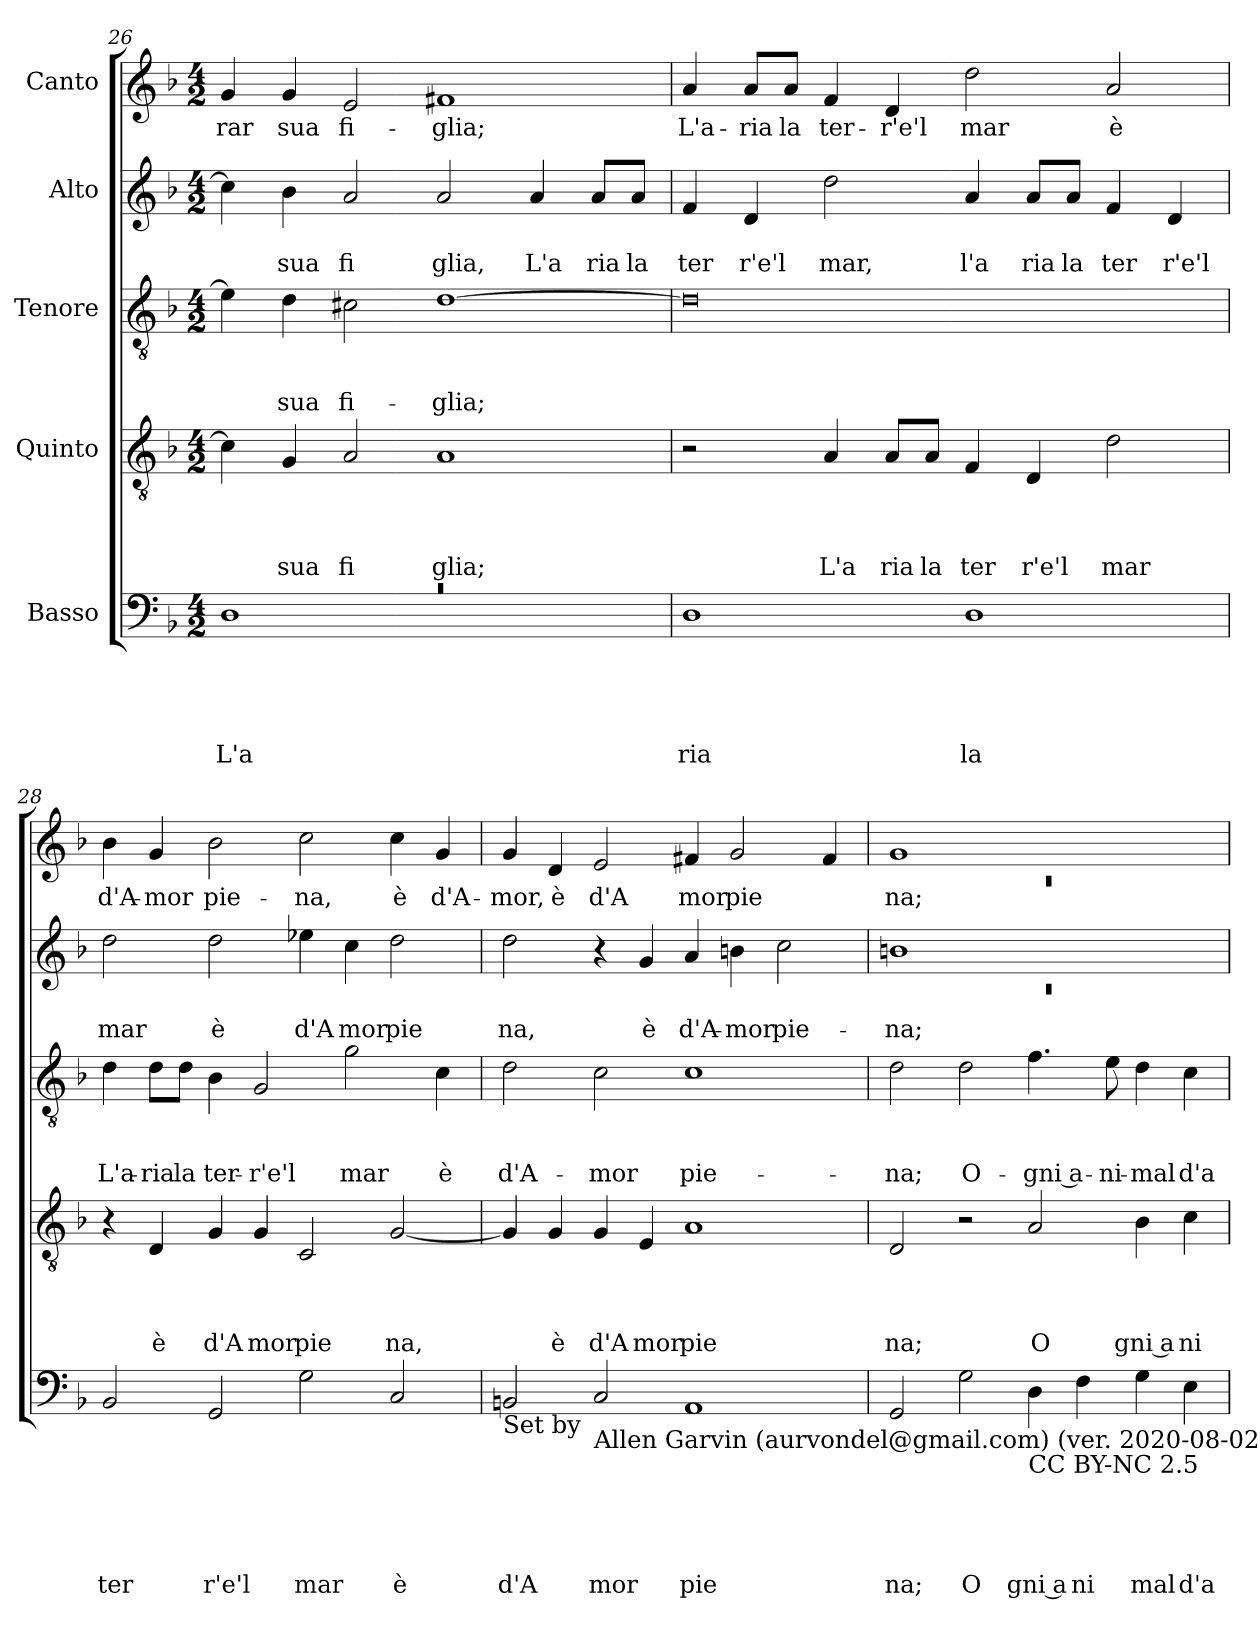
**kern	**text	**text	**text	**text	**text	**kern	**text	**text	**text	**text	**kern	**text	**text	**text	**kern	**text	**text	**kern	**text
*part5	*part5	*part5	*part5	*part5	*part5	*part4	*part4	*part4	*part4	*part4	*part3	*part3	*part3	*part3	*part2	*part2	*part2	*part1	*part1
*staff5	*staff5	*staff5	*staff5	*staff5	*staff5	*staff4	*staff4	*staff4	*staff4	*staff4	*staff3	*staff3	*staff3	*staff3	*staff2	*staff2	*staff2	*staff1	*staff1
*I"Basso	*	*	*	*	*	*I"Quinto	*	*	*	*	*I"Tenore	*	*	*	*I"Alto	*	*	*I"Canto	*
*clefF4	*	*	*	*	*	*clefGv2	*	*	*	*	*clefGv2	*	*	*	*clefG2	*	*	*clefG2	*
*k[b-]	*	*	*	*	*	*k[b-]	*	*	*	*	*k[b-]	*	*	*	*k[b-]	*	*	*k[b-]	*
*F:	*	*	*	*	*	*F:	*	*	*	*	*F:	*	*	*	*F:	*	*	*F:	*
*M4/2	*	*	*	*	*	*M4/2	*	*	*	*	*M4/2	*	*	*	*M4/2	*	*	*M4/2	*
=26	=26	=26	=26	=26	=26	=26	=26	=26	=26	=26	=26	=26	=26	=26	=26	=26	=26	=26	=26
!LO:N:vis=1	!	!	!	!	!LO:LY:b	!	!	!	!	!	!	!	!	!	!	!	!	!	!LO:LY:b
*^	*	*	*	*	*	*	*	*	*	*	*	*	*	*	*	*	*	*	*
0rc	1D	.	.	.	.	L'a	4c\]	.	.	.	.	4e\]	.	.	.	4cc\]	.	.	4g/	-rar
!	!	!	!	!	!	!	!	!	!	!	!LO:LY:b	!	!	!	!LO:LY:b	!	!	!LO:LY:b	!	!LO:LY:b
.	.	.	.	.	.	.	4G/	.	.	.	sua	4d\	.	.	sua	4b-\	.	sua	4g/	sua
!	!	!	!	!	!	!	!	!	!	!	!LO:LY:b	!	!	!	!LO:LY:b	!	!	!LO:LY:b	!	!LO:LY:b
.	.	.	.	.	.	.	2A/	.	.	.	fi	2c#X\	.	.	fi-	2a/	.	fi	2e/	fi-
!	!	!	!	!	!	!	!	!	!	!	!LO:LY:b	!	!	!	!LO:LY:b	!	!	!LO:LY:b	!	!LO:LY:b
.	1ryy	.	.	.	.	.	1A	.	.	.	glia;	[>1d	.	.	-glia;	2a/	.	glia,	1f#X	-glia;
!	!	!	!	!	!	!	!	!	!	!	!	!	!	!	!	!	!	!LO:LY:b	!	!
.	.	.	.	.	.	.	.	.	.	.	.	.	.	.	.	4a/	.	L'a	.	.
!	!	!	!	!	!	!	!	!	!	!	!	!	!	!	!	!	!	!LO:LY:b	!	!
.	.	.	.	.	.	.	.	.	.	.	.	.	.	.	.	8a/L	.	ria	.	.
!	!	!	!	!	!	!	!	!	!	!	!	!	!	!	!	!	!	!LO:LY:b	!	!
.	.	.	.	.	.	.	.	.	.	.	.	.	.	.	.	8a/J	.	la	.	.
*v	*v	*	*	*	*	*	*	*	*	*	*	*	*	*	*	*	*	*	*	*
=27	=27	=27	=27	=27	=27	=27	=27	=27	=27	=27	=27	=27	=27	=27	=27	=27	=27	=27	=27
!	!	!	!	!	!LO:LY:b	!	!	!	!	!	!	!	!	!	!	!	!LO:LY:b	!	!LO:LY:b
1D	.	.	.	.	ria	2r	.	.	.	.	0d]	.	.	.	4f/	.	ter	4a/	L'a-
!	!	!	!	!	!	!	!	!	!	!	!	!	!	!	!	!	!LO:LY:b	!	!LO:LY:b
.	.	.	.	.	.	.	.	.	.	.	.	.	.	.	4d/	.	r'e'l	8a/L	-ria
!	!	!	!	!	!	!	!	!	!	!	!	!	!	!	!	!	!	!	!LO:LY:b
.	.	.	.	.	.	.	.	.	.	.	.	.	.	.	.	.	.	8a/J	la
!	!	!	!	!	!	!	!	!	!	!LO:LY:b	!	!	!	!	!	!	!LO:LY:b	!	!LO:LY:b
.	.	.	.	.	.	4A/	.	.	.	L'a	.	.	.	.	2dd\	.	mar,	4f/	ter-
!	!	!	!	!	!	!	!	!	!	!LO:LY:b	!	!	!	!	!	!	!	!	!LO:LY:b
.	.	.	.	.	.	8A/L	.	.	.	ria	.	.	.	.	.	.	.	4d/	-r'e'l
!	!	!	!	!	!	!	!	!	!	!LO:LY:b	!	!	!	!	!	!	!	!	!
.	.	.	.	.	.	8A/J	.	.	.	la	.	.	.	.	.	.	.	.	.
!	!	!	!	!	!LO:LY:b	!	!	!	!	!LO:LY:b	!	!	!	!	!	!	!LO:LY:b	!	!LO:LY:b
1D	.	.	.	.	la	4F/	.	.	.	ter	.	.	.	.	4a/	.	l'a	2dd\	mar
!	!	!	!	!	!	!	!	!	!	!LO:LY:b	!	!	!	!	!	!	!LO:LY:b	!	!
.	.	.	.	.	.	4D/	.	.	.	r'e'l	.	.	.	.	8a/L	.	ria	.	.
!	!	!	!	!	!	!	!	!	!	!	!	!	!	!	!	!	!LO:LY:b	!	!
.	.	.	.	.	.	.	.	.	.	.	.	.	.	.	8a/J	.	la	.	.
!	!	!	!	!	!	!	!	!	!	!LO:LY:b	!	!	!	!	!	!	!LO:LY:b	!	!LO:LY:b
.	.	.	.	.	.	2d\	.	.	.	mar	.	.	.	.	4f/	.	ter	2a/	è
!	!	!	!	!	!	!	!	!	!	!	!	!	!	!	!	!	!LO:LY:b	!	!
.	.	.	.	.	.	.	.	.	.	.	.	.	.	.	4d/	.	r'e'l	.	.
=28	=28	=28	=28	=28	=28	=28	=28	=28	=28	=28	=28	=28	=28	=28	=28	=28	=28	=28	=28
!	!	!	!	!	!LO:LY:b	!	!	!	!	!	!	!	!	!LO:LY:b	!	!	!LO:LY:b	!	!LO:LY:b
2BB-/	.	.	.	.	ter	4r	.	.	.	.	4d\	.	.	L'a-	2dd\	.	mar	4b-\	d'A-
!	!	!	!	!	!	!	!	!	!	!LO:LY:b	!	!	!	!LO:LY:b	!	!	!	!	!LO:LY:b
.	.	.	.	.	.	4D/	.	.	.	è	8d\L	.	.	-ria	.	.	.	4g/	-mor
!	!	!	!	!	!	!	!	!	!	!	!	!	!	!LO:LY:b	!	!	!	!	!
.	.	.	.	.	.	.	.	.	.	.	8d\J	.	.	la	.	.	.	.	.
!	!	!	!	!	!LO:LY:b	!	!	!	!	!LO:LY:b	!	!	!	!LO:LY:b	!	!	!LO:LY:b	!	!LO:LY:b
2GG/	.	.	.	.	r'e'l	4G/	.	.	.	d'A	4B-\	.	.	ter-	2dd\	.	è	2b-\	pie-
!	!	!	!	!	!	!	!	!	!	!LO:LY:b	!	!	!	!LO:LY:b	!	!	!	!	!
.	.	.	.	.	.	4G/	.	.	.	mor	2G/	.	.	-r'e'l	.	.	.	.	.
!	!	!	!	!	!LO:LY:b	!	!	!	!	!LO:LY:b	!	!	!	!	!	!	!LO:LY:b	!	!LO:LY:b
2G\	.	.	.	.	mar	2C/	.	.	.	pie	.	.	.	.	4ee-X\	.	d'A	2cc\	-na,
!	!	!	!	!	!	!	!	!	!	!	!	!	!	!LO:LY:b	!	!	!LO:LY:b	!	!
.	.	.	.	.	.	.	.	.	.	.	2g\	.	.	mar	4cc\	.	mor	.	.
!	!	!	!	!	!LO:LY:b	!	!	!	!	!LO:LY:b	!	!	!	!	!	!	!LO:LY:b	!	!LO:LY:b
2C/	.	.	.	.	è	[<2G/	.	.	.	na,	.	.	.	.	2dd\	.	pie	4cc\	è
!	!	!	!	!	!	!	!	!	!	!	!	!	!	!LO:LY:b	!	!	!	!	!LO:LY:b
.	.	.	.	.	.	.	.	.	.	.	4c\	.	.	è	.	.	.	4g/	d'A-
!!LO:LB:g=z
=29	=29	=29	=29	=29	=29	=29	=29	=29	=29	=29	=29	=29	=29	=29	=29	=29	=29	=29	=29
!LO:TX:b:t=Set by	!	!	!	!	!	!	!	!	!	!	!	!	!	!	!	!	!	!	!
!	!	!	!	!	!LO:LY:b	!	!	!	!	!	!	!	!	!LO:LY:b	!	!	!LO:LY:b	!	!LO:LY:b
2BBn/	.	.	.	.	d'A	4G/]	.	.	.	.	2d\	.	.	d'A-	2dd\	.	na,	4g/	-mor,
!	!	!	!	!	!	!	!	!	!	!LO:LY:b	!	!	!	!	!	!	!	!	!LO:LY:b
.	.	.	.	.	.	4G/	.	.	.	è	.	.	.	.	.	.	.	4d/	è
!LO:TX:b:t=Allen Garvin (aurvondel@gmail.com) (ver. 2020-08-02)	!	!	!	!	!	!	!	!	!	!	!	!	!	!	!	!	!	!	!
!	!	!	!	!	!LO:LY:b	!	!	!	!	!LO:LY:b	!	!	!	!LO:LY:b	!	!	!	!	!LO:LY:b
2C/	.	.	.	.	mor	4G/	.	.	.	d'A	2c\	.	.	-mor	4r	.	.	2e/	d'A
!	!	!	!	!	!	!	!	!	!	!LO:LY:b	!	!	!	!	!	!	!LO:LY:b	!	!
.	.	.	.	.	.	4E/	.	.	.	mor	.	.	.	.	4g/	.	è	.	.
!	!	!	!	!	!LO:LY:b	!	!	!	!	!LO:LY:b	!	!	!	!LO:LY:b	!	!	!LO:LY:b	!	!LO:LY:b
1AA	.	.	.	.	pie	1A	.	.	.	pie	1c	.	.	pie-	4a/	.	d'A-	4f#X/	mor
!	!	!	!	!	!	!	!	!	!	!	!	!	!	!	!	!	!LO:LY:b	!	!LO:LY:b
.	.	.	.	.	.	.	.	.	.	.	.	.	.	.	4bn\	.	-mor	2g/	pie
!	!	!	!	!	!	!	!	!	!	!	!	!	!	!	!	!	!LO:LY:b	!	!
.	.	.	.	.	.	.	.	.	.	.	.	.	.	.	2cc\	.	pie-	.	.
.	.	.	.	.	.	.	.	.	.	.	.	.	.	.	.	.	.	4f#/	.
=30	=30	=30	=30	=30	=30	=30	=30	=30	=30	=30	=30	=30	=30	=30	=30	=30	=30	=30	=30
*	*	*	*	*	*	*	*	*	*	*	*	*	*	*	*^	*	*	*^	*
!	!	!	!	!	!LO:LY:b	!	!	!	!	!LO:LY:b	!	!	!	!LO:LY:b	!	!LO:N:vis=1	!	!LO:LY:b	!	!LO:N:vis=1	!LO:LY:b
2GG/	.	.	.	.	na;	2D/	.	.	.	na;	2d\	.	.	-na;	1bn	0rc	.	-na;	1g	0rc	na;
!	!	!	!	!	!LO:LY:b	!	!	!	!	!	!	!	!	!LO:LY:b	!	!	!	!	!	!	!
2G\	.	.	.	.	O	2r	.	.	.	.	2d\	.	.	O-	.	.	.	.	.	.	.
!LO:TX:b:t=CC BY-NC 2.5	!	!	!	!	!	!	!	!	!	!	!	!	!	!	!	!	!	!	!	!	!
!	!	!	!	!	!LO:LY:b:rj	!	!	!	!	!LO:LY:b	!	!	!	!LO:LY:b:rj	!	!	!	!	!	!	!
4D\	.	.	.	.	gni a	2A/	.	.	.	O	4.f\	.	.	-gni a-	1ryy	.	.	.	1ryy	.	.
!	!	!	!	!	!LO:LY:b	!	!	!	!	!	!	!	!	!	!	!	!	!	!	!	!
4F\	.	.	.	.	ni	.	.	.	.	.	.	.	.	.	.	.	.	.	.	.	.
!	!	!	!	!	!	!	!	!	!	!	!	!	!	!LO:LY:b	!	!	!	!	!	!	!
.	.	.	.	.	.	.	.	.	.	.	8e\	.	.	-ni-	.	.	.	.	.	.	.
!	!	!	!	!	!LO:LY:b	!	!	!	!	!LO:LY:b:rj	!	!	!	!LO:LY:b	!	!	!	!	!	!	!
4G\	.	.	.	.	mal	4B-\	.	.	.	gni a	4d\	.	.	-mal	.	.	.	.	.	.	.
!	!	!	!	!	!LO:LY:b	!	!	!	!	!LO:LY:b	!	!	!	!LO:LY:b	!	!	!	!	!	!	!
4E\	.	.	.	.	d'a	4c\	.	.	.	ni	4c\	.	.	d'a-	.	.	.	.	.	.	.
*	*	*	*	*	*	*	*	*	*	*	*	*	*	*	*v	*v	*	*	*	*	*
*	*	*	*	*	*	*	*	*	*	*	*	*	*	*	*	*	*	*v	*v	*
=	=	=	=	=	=	=	=	=	=	=	=	=	=	=	=	=	=	=	=
*-	*-	*-	*-	*-	*-	*-	*-	*-	*-	*-	*-	*-	*-	*-	*-	*-	*-	*-	*-
